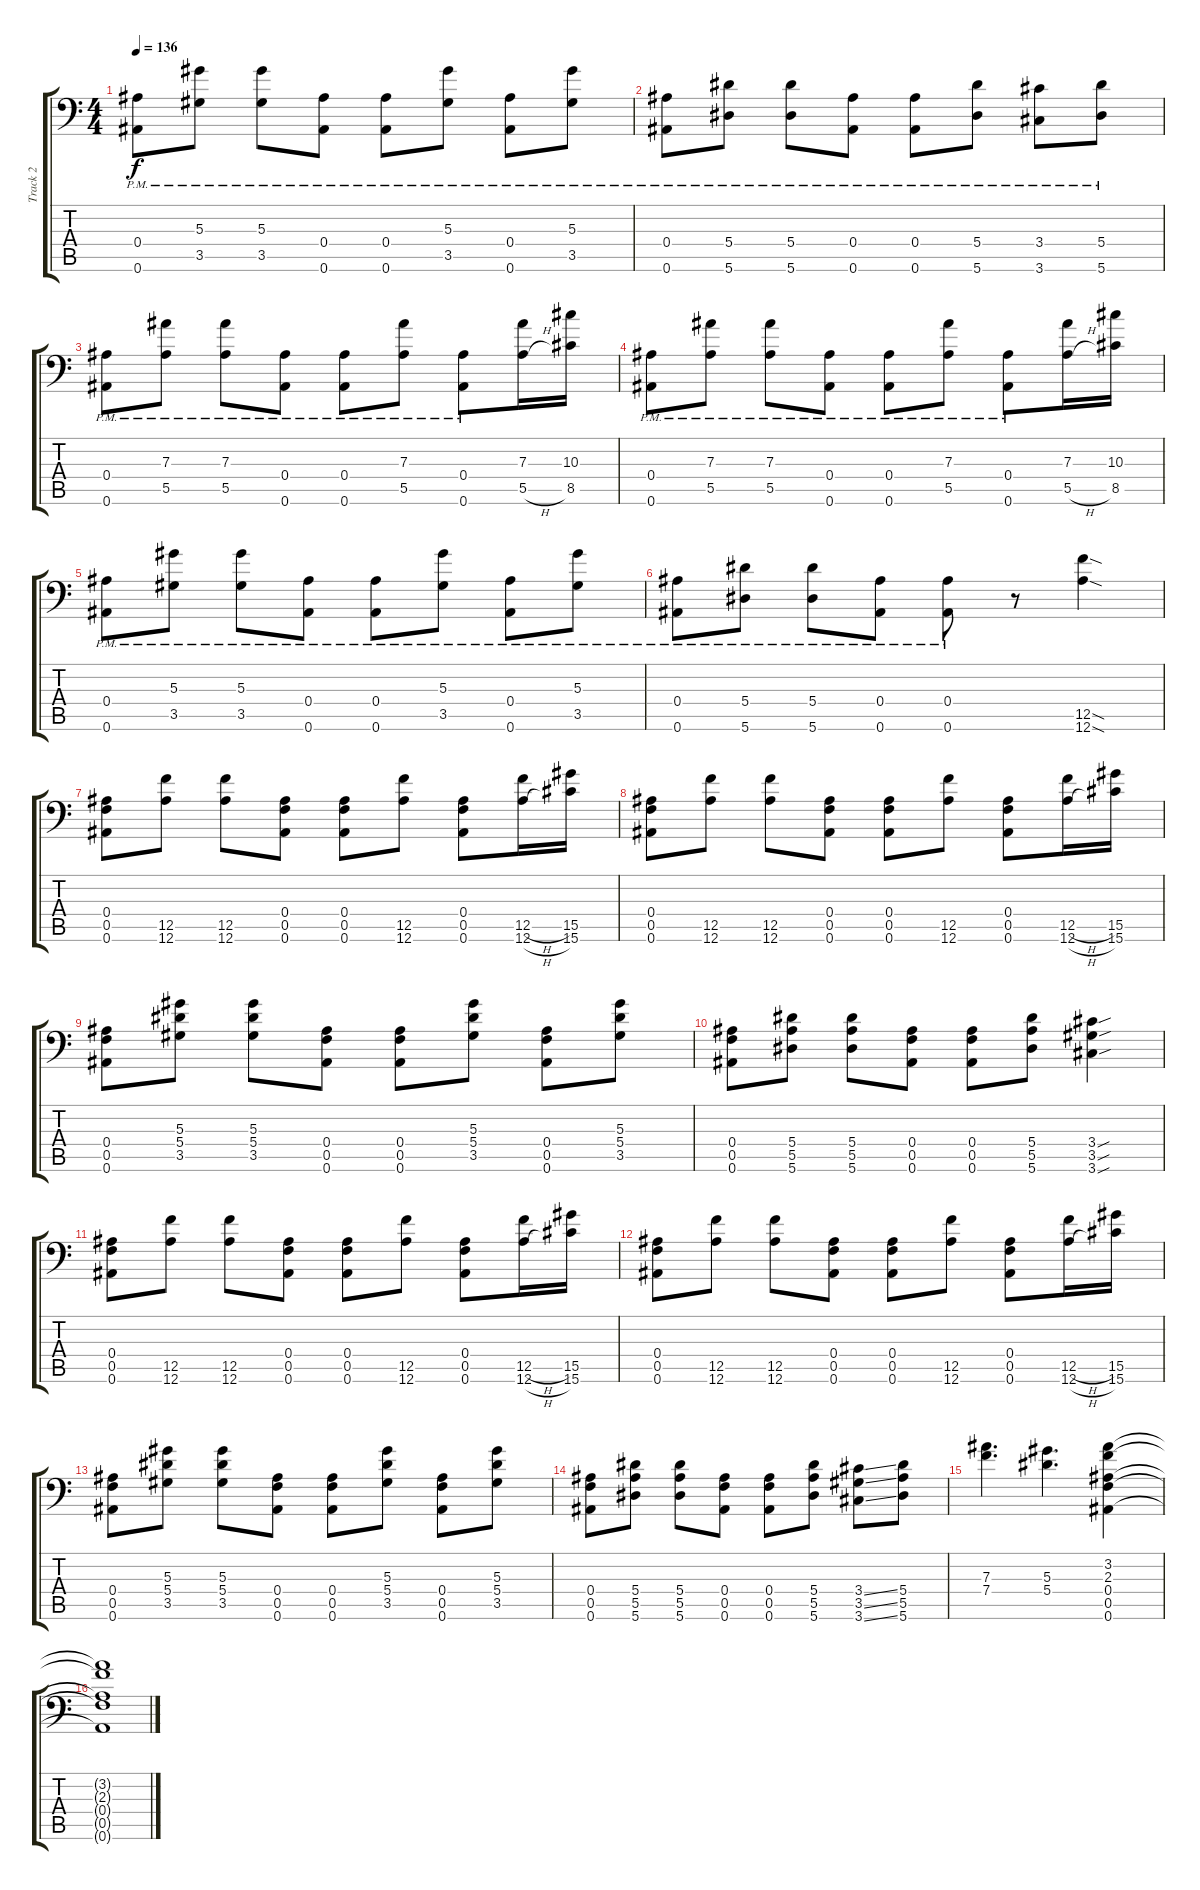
\track ("Track 2" "Track 2") {instrument distortionguitar}
\staff {score tabs}
\tuning (C4 G3 Eb3 Bb2 F2 Bb1) {hide}
\ts (4 4)
\tempo 136
\clef f4
\ks c
(0.4{pm} 0.6{pm}).8{dy f} (5.3{pm} 3.5{pm}).8 (5.3{pm} 3.5{pm}).8 (0.4{pm} 0.6{pm}).8 (0.4{pm} 0.6{pm}).8 (5.3{pm} 3.5{pm}).8 (0.4{pm} 0.6{pm}).8 (5.3{pm} 3.5{pm}).8 |
(0.4{pm} 0.6{pm}).8 (5.4{pm} 5.6{pm}).8 (5.4{pm} 5.6{pm}).8 (0.4{pm} 0.6{pm}).8 (0.4{pm} 0.6{pm}).8 (5.4{pm} 5.6{pm}).8 (3.4{pm} 3.6{pm}).8 (5.4{pm} 5.6{pm}).8 |
(0.4{pm} 0.6{pm}).8 (7.3{pm} 5.5{pm}).8 (7.3{pm} 5.5{pm}).8 (0.4{pm} 0.6{pm}).8 (0.4{pm} 0.6{pm}).8 (7.3{pm} 5.5{pm}).8 (0.4{pm} 0.6{pm}).8 (7.3 5.5{h}).16 (10.3 8.5).16 |
(0.4{pm} 0.6{pm}).8 (7.3{pm} 5.5{pm}).8 (7.3{pm} 5.5{pm}).8 (0.4{pm} 0.6{pm}).8 (0.4{pm} 0.6{pm}).8 (7.3{pm} 5.5{pm}).8 (0.4{pm} 0.6{pm}).8 (7.3 5.5{h}).16 (10.3 8.5).16 |
(0.4{pm} 0.6{pm}).8 (5.3{pm} 3.5{pm}).8 (5.3{pm} 3.5{pm}).8 (0.4{pm} 0.6{pm}).8 (0.4{pm} 0.6{pm}).8 (5.3{pm} 3.5{pm}).8 (0.4{pm} 0.6{pm}).8 (5.3{pm} 3.5{pm}).8 |
(0.4{pm} 0.6{pm}).8 (5.4{pm} 5.6{pm}).8 (5.4{pm} 5.6{pm}).8 (0.4{pm} 0.6{pm}).8 (0.4{pm} 0.6{pm}).8 r.8 (12.5{sod} 12.6{sod}).4 |
(0.4 0.5 0.6).8 (12.5 12.6).8 (12.5 12.6).8 (0.4 0.5 0.6).8 (0.4 0.5 0.6).8 (12.5 12.6).8 (0.4 0.5 0.6).8 (12.5{h} 12.6{h}).16 (15.5 15.6).16 |
(0.4 0.5 0.6).8 (12.5 12.6).8 (12.5 12.6).8 (0.4 0.5 0.6).8 (0.4 0.5 0.6).8 (12.5 12.6).8 (0.4 0.5 0.6).8 (12.5{h} 12.6{h}).16 (15.5 15.6).16 |
(0.4 0.5 0.6).8 (5.3 5.4 3.5).8 (5.3 5.4 3.5).8 (0.4 0.5 0.6).8 (0.4 0.5 0.6).8 (5.3 5.4 3.5).8 (0.4 0.5 0.6).8 (5.3 5.4 3.5).8 |
(0.4 0.5 0.6).8 (5.4 5.5 5.6).8 (5.4 5.5 5.6).8 (0.4 0.5 0.6).8 (0.4 0.5 0.6).8 (5.4 5.5 5.6).8 (3.4{sou} 3.5{sou} 3.6{sou}).4 |
(0.4 0.5 0.6).8 (12.5 12.6).8 (12.5 12.6).8 (0.4 0.5 0.6).8 (0.4 0.5 0.6).8 (12.5 12.6).8 (0.4 0.5 0.6).8 (12.5{h} 12.6{h}).16 (15.5 15.6).16 |
(0.4 0.5 0.6).8 (12.5 12.6).8 (12.5 12.6).8 (0.4 0.5 0.6).8 (0.4 0.5 0.6).8 (12.5 12.6).8 (0.4 0.5 0.6).8 (12.5{h} 12.6{h}).16 (15.5 15.6).16 |
(0.4 0.5 0.6).8 (5.3 5.4 3.5).8 (5.3 5.4 3.5).8 (0.4 0.5 0.6).8 (0.4 0.5 0.6).8 (5.3 5.4 3.5).8 (0.4 0.5 0.6).8 (5.3 5.4 3.5).8 |
(0.4 0.5 0.6).8 (5.4 5.5 5.6).8 (5.4 5.5 5.6).8 (0.4 0.5 0.6).8 (0.4 0.5 0.6).8 (5.4 5.5 5.6).8 (3.4{ss} 3.5{ss} 3.6{ss}).8 (5.4 5.5 5.6).8 |
(7.3 7.4).4{d} (5.3 5.4).4{d} (3.2 2.3 0.4 0.5 0.6).4 |
(3.2{t} 2.3{t} 0.4{t} 0.5{t} 0.6{t}).1
